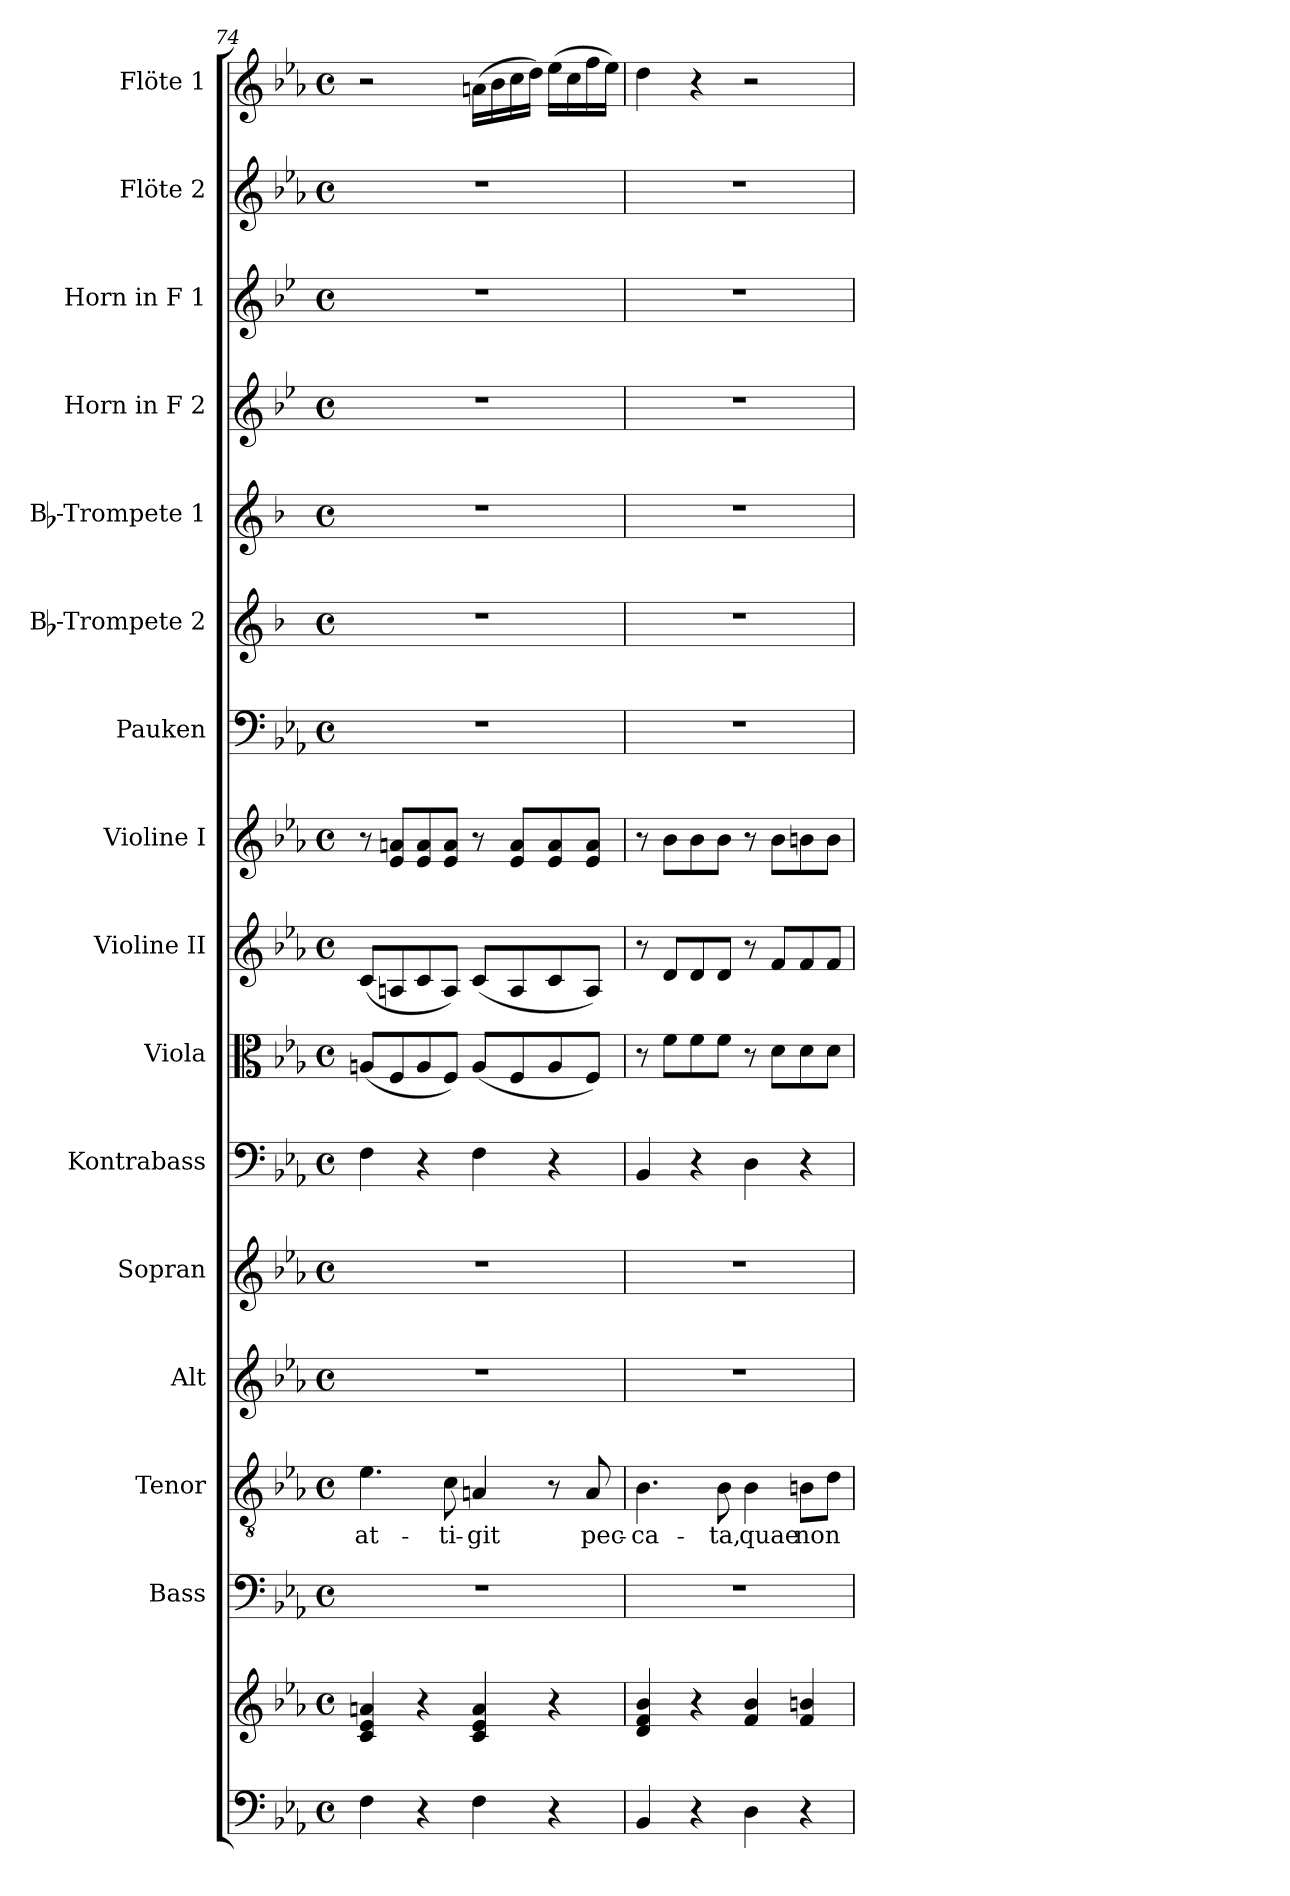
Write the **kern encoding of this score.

**kern	**kern	**kern	**kern	**text	**kern	**kern	**kern	**kern	**kern	**kern	**kern	**kern	**kern	**kern	**kern	**kern	**kern
*part16	*part16	*part15	*part14	*part14	*part13	*part12	*part11	*part10	*part9	*part8	*part7	*part6	*part5	*part4	*part3	*part2	*part1
*staff17	*staff16	*staff15	*staff14	*staff14	*staff13	*staff12	*staff11	*staff10	*staff9	*staff8	*staff7	*staff6	*staff5	*staff4	*staff3	*staff2	*staff1
*	*	*I"Bass	*I"Tenor	*	*I"Alt	*I"Sopran	*I"Kontrabass	*I"Viola	*I"Violine II	*I"Violine I	*I"Pauken	*I"Bb-Trompete 2	*I"Bb-Trompete 1	*I"Horn in F 2	*I"Horn in F 1	*I"Flöte 2	*I"Flöte 1
*	*	*I'B.	*I'T.	*	*I'A.	*I'S.	*I'Kb.	*I'Vla.	*I'Vl. II	*I'Vl. I	*I'Pk.	*I'Bb Trp. 2	*I'Bb Trp. 1	*	*	*I'Fl. 2	*I'Fl. 1
*clefF4	*clefG2	*clefF4	*clefGv2	*	*clefG2	*clefG2	*clefF4	*clefC3	*clefG2	*clefG2	*clefF4	*clefG2	*clefG2	*clefG2	*clefG2	*clefG2	*clefG2
*	*	*	*	*	*	*	*ITrd7c12	*	*	*	*	*ITrd1c2	*ITrd1c2	*ITrd4c7	*ITrd4c7	*	*
*k[b-e-a-]	*k[b-e-a-]	*k[b-e-a-]	*k[b-e-a-]	*	*k[b-e-a-]	*k[b-e-a-]	*k[b-e-a-]	*k[b-e-a-]	*k[b-e-a-]	*k[b-e-a-]	*k[b-e-a-]	*k[b-e-a-]	*k[b-e-a-]	*k[b-e-a-]	*k[b-e-a-]	*k[b-e-a-]	*k[b-e-a-]
*E-:	*E-:	*E-:	*E-:	*	*E-:	*E-:	*E-:	*E-:	*E-:	*E-:	*E-:	*E-:	*E-:	*E-:	*E-:	*E-:	*E-:
*M4/4	*M4/4	*M4/4	*M4/4	*	*M4/4	*M4/4	*M4/4	*M4/4	*M4/4	*M4/4	*M4/4	*M4/4	*M4/4	*M4/4	*M4/4	*M4/4	*M4/4
*met(c)	*met(c)	*met(c)	*met(c)	*	*met(c)	*met(c)	*met(c)	*met(c)	*met(c)	*met(c)	*met(c)	*met(c)	*met(c)	*met(c)	*met(c)	*met(c)	*met(c)
=74	=74	=74	=74	=74	=74	=74	=74	=74	=74	=74	=74	=74	=74	=74	=74	=74	=74
!	!	!	!	!LO:LY:b	!	!	!	!	!	!	!	!	!	!	!	!	!
4F\	4c/ 4e-/ 4an/	1r	4.e-\	at-	1r	1r	4FF\	(<8An/L	(<8c/L	8r	1r	1r	1r	1r	1r	1r	2r
.	.	.	.	.	.	.	.	8F/	8An/	8e-/ 8an/L	.	.	.	.	.	.	.
4r	4r	.	.	.	.	.	4r	8A/	8c/	8e-/ 8a/	.	.	.	.	.	.	.
!	!	!	!	!LO:LY:b	!	!	!	!	!	!	!	!	!	!	!	!	!
.	.	.	8c\	-ti-	.	.	.	8F/J)	8A/J)	8e-/ 8a/J	.	.	.	.	.	.	.
!	!	!	!	!LO:LY:b	!	!	!	!	!	!	!	!	!	!	!	!	!
4F\	4c/ 4e-/ 4a/	.	4An/	-git	.	.	4FF\	(<8A/L	(<8c/L	8r	.	.	.	.	.	.	(>16an\LL
.	.	.	.	.	.	.	.	.	.	.	.	.	.	.	.	.	16b-\
.	.	.	.	.	.	.	.	8F/	8A/	8e-/ 8a/L	.	.	.	.	.	.	16cc\
.	.	.	.	.	.	.	.	.	.	.	.	.	.	.	.	.	16dd\JJ)
4r	4r	.	8r	.	.	.	4r	8A/	8c/	8e-/ 8a/	.	.	.	.	.	.	(>16ee-\LL
.	.	.	.	.	.	.	.	.	.	.	.	.	.	.	.	.	16cc\
!	!	!	!	!LO:LY:b	!	!	!	!	!	!	!	!	!	!	!	!	!
.	.	.	8A/	pec-	.	.	.	8F/J)	8A/J)	8e-/ 8a/J	.	.	.	.	.	.	16ff\
.	.	.	.	.	.	.	.	.	.	.	.	.	.	.	.	.	16ee-\JJ)
=75	=75	=75	=75	=75	=75	=75	=75	=75	=75	=75	=75	=75	=75	=75	=75	=75	=75
!	!	!	!	!LO:LY:b	!	!	!	!	!	!	!	!	!	!	!	!	!
4BB-/	4d/ 4f/ 4b-/	1r	4.B-\	-ca-	1r	1r	4BBB-/	8r	8r	8r	1r	1r	1r	1r	1r	1r	4dd\
.	.	.	.	.	.	.	.	8f\L	8d/L	8b-\L	.	.	.	.	.	.	.
4r	4r	.	.	.	.	.	4r	8f\	8d/	8b-\	.	.	.	.	.	.	4r
!	!	!	!	!LO:LY:b	!	!	!	!	!	!	!	!	!	!	!	!	!
.	.	.	8B-\	-ta,	.	.	.	8f\J	8d/J	8b-\J	.	.	.	.	.	.	.
!	!	!	!	!LO:LY:b	!	!	!	!	!	!	!	!	!	!	!	!	!
4D\	4f/ 4b-/	.	4B-\	quae	.	.	4DD\	8r	8r	8r	.	.	.	.	.	.	2r
.	.	.	.	.	.	.	.	8d\L	8f/L	8b-\L	.	.	.	.	.	.	.
!	!	!	!	!LO:LY:b	!	!	!	!	!	!	!	!	!	!	!	!	!
4r	4f/ 4bn/	.	8Bn\L	non	.	.	4r	8d\	8f/	8bn\	.	.	.	.	.	.	.
.	.	.	8d\J	.	.	.	.	8d\J	8f/J	8b\J	.	.	.	.	.	.	.
=	=	=	=	=	=	=	=	=	=	=	=	=	=	=	=	=	=
*-	*-	*-	*-	*-	*-	*-	*-	*-	*-	*-	*-	*-	*-	*-	*-	*-	*-
